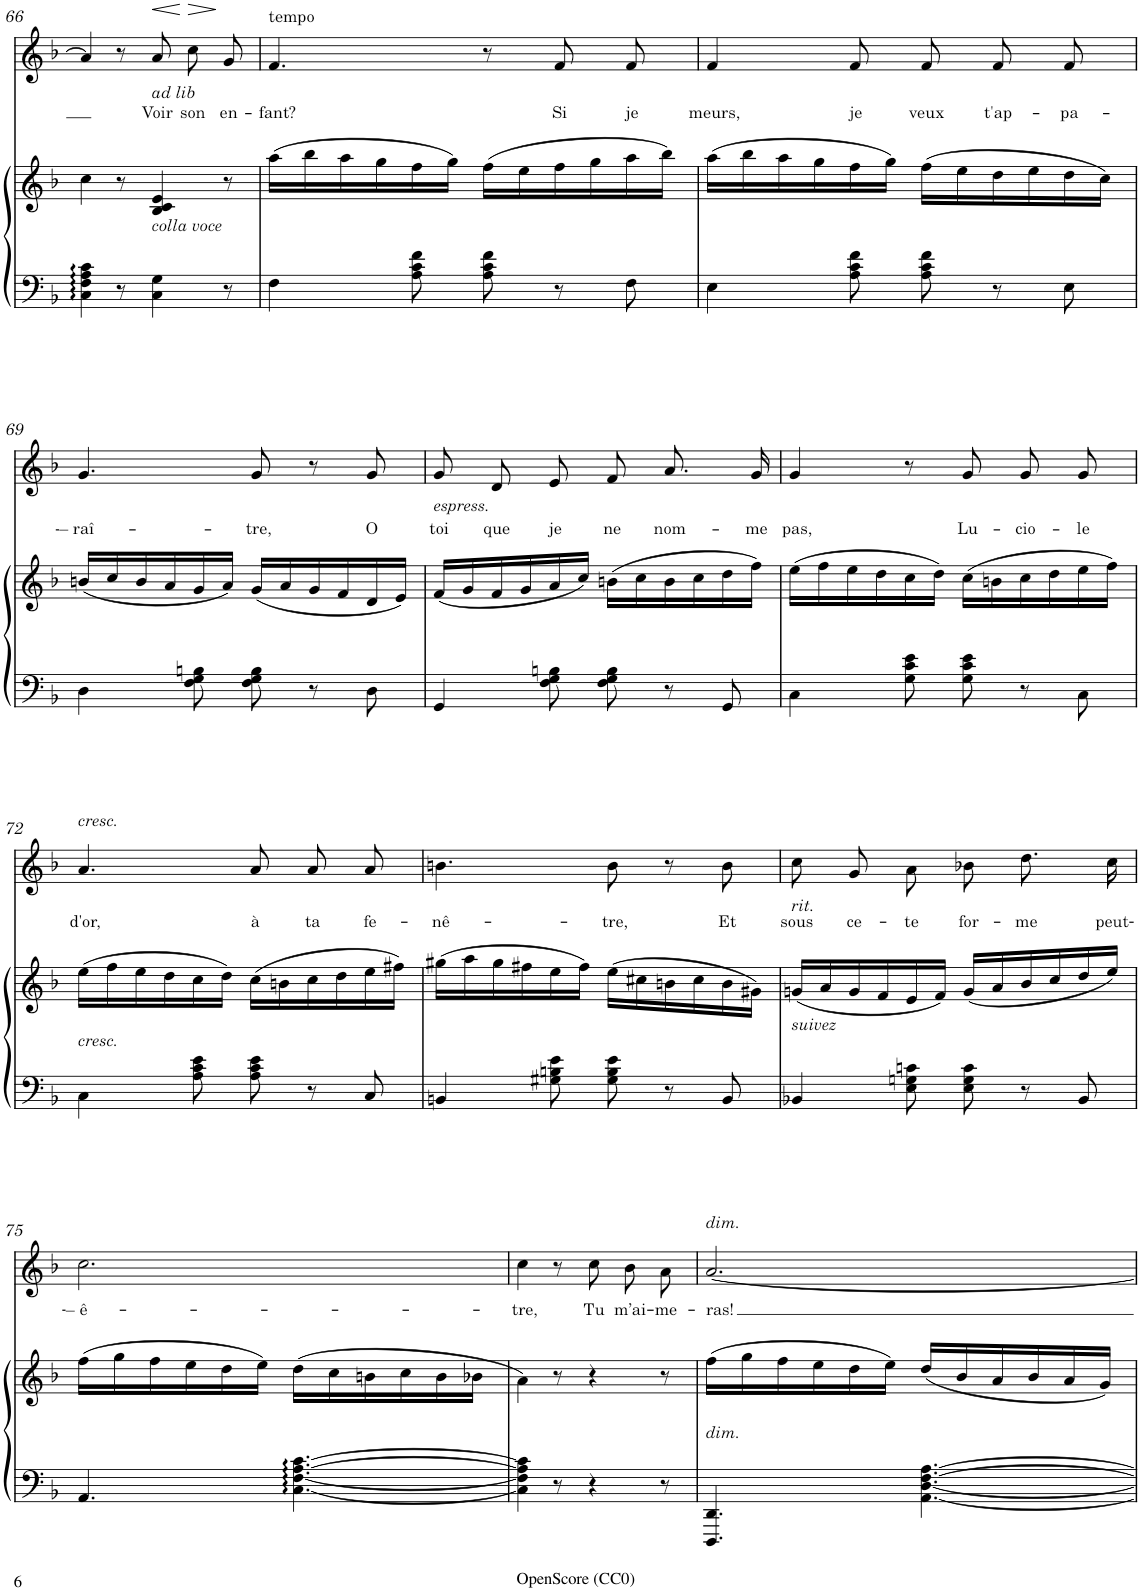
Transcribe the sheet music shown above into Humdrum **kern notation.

**kern	**kern	**kern	**text	**dynam
*part2	*part2	*part1	*part1	*part1
*staff3	*staff2	*staff1	*staff1	*staff1
*I"Piano	*	*I"Chant Voice	*	*
*I'Pno	*	*	*	*
!!LO:PB:g=z
*clefF4	*clefG2	*clefG2	*	*
*k[b-]	*k[b-]	*k[b-]	*	*
*M6/8	*M6/8	*M6/8	*	*
=66	=66	=66	=66	=66
4C\ 4F\ 4A\ 4c\	4cc\	4a/]	.	.
8r	8r	8r	.	.
!	!	!LO:TX:b:i:t=ad lib	!	!
!	!LO:TX:b:i:t=colla voce	!	!	!
!	!	!	!LO:LY:b	!LO:HP:b
4C\ 4G\	4B-/ 4c/ 4e/	8a/L	Voir	<
!	!	!	!LO:LY:b	!LO:HP:n=1:b
.	.	8cc/	son	[ >
!	!	!	!LO:LY:b	!
8r	8r	8g/J	en-	]
=67	=67	=67	=67	=67
!	!	!LO:TX:a:t=tempo	!	!
!	!	!	!LO:LY:b	!
4F\	(16aa\LL	4.f/	-fant?	.
.	16bb-\	.	.	.
.	16aa\	.	.	.
.	16gg\	.	.	.
8A\ 8c\ 8f\	16ff\	.	.	.
.	16gg\JJ)	.	.	.
8A\ 8c\ 8f\	(16ff\LL	8r	.	.
.	16ee\	.	.	.
!	!	!	!LO:LY:b	!
8r	16ff\	8f/L	Si	.
.	16gg\	.	.	.
!	!	!	!LO:LY:b	!
8F\	16aa\	8f/J	je	.
.	16bb-\JJ)	.	.	.
=68	=68	=68	=68	=68
!	!	!	!LO:LY:b	!
4E\	(16aa\LL	4f/	meurs,	.
.	16bb-\	.	.	.
.	16aa\	.	.	.
.	16gg\	.	.	.
!	!	!	!LO:LY:b	!
8A\ 8c\ 8f\	16ff\	8f/	je	.
.	16gg\JJ)	.	.	.
!	!	!	!LO:LY:b	!
8A\ 8c\ 8f\	(16ff\LL	8f/L	veux	.
.	16ee\	.	.	.
!	!	!	!LO:LY:b	!
8r	16dd\	8f/	t'ap-	.
.	16ee\	.	.	.
!	!	!	!LO:LY:b	!
8E\	16dd\	8f/J	-pa-	.
.	16cc\JJ)	.	.	.
!!LO:LB:g=z
=69	=69	=69	=69	=69
!	!	!	!LO:LY:b	!
4D\	(16bn/LL	4.g/	-– raî-	.
.	16cc/	.	.	.
.	16b/	.	.	.
.	16a/	.	.	.
8F\ 8G\ 8Bn\	16g/	.	.	.
.	16a/JJ)	.	.	.
!	!	!	!LO:LY:b	!
8F\ 8G\ 8B\	(16g/LL	8g/	-tre,	.
.	16a/	.	.	.
8r	16g/	8r	.	.
.	16f/	.	.	.
!	!	!	!LO:LY:b	!
8D\	16d/	8g/	O	.
.	16e/JJ)	.	.	.
=70	=70	=70	=70	=70
!	!	!LO:TX:b:i:t=espress.	!	!
!	!	!	!LO:LY:b	!
4GG/	(16f/LL	8g/L	toi	.
.	16g/	.	.	.
!	!	!	!LO:LY:b	!
.	16f/	8d/	que	.
.	16g/	.	.	.
!	!	!	!LO:LY:b	!
8F\ 8G\ 8Bn\	16a/	8e/J	je	.
.	16cc/JJ)	.	.	.
!	!	!	!LO:LY:b	!
8F\ 8G\ 8B\	(16bn\LL	8f/L	ne	.
.	16cc\	.	.	.
!	!	!	!LO:LY:b	!
8r	16b\	8.a/	nom-	.
.	16cc\	.	.	.
8GG/	16dd\	.	.	.
!	!	!	!LO:LY:b	!
.	16ff\JJ)	16g/Jk	-me	.
=71	=71	=71	=71	=71
!	!	!	!LO:LY:b	!
4C\	(16ee\LL	4g/	pas,	.
.	16ff\	.	.	.
.	16ee\	.	.	.
.	16dd\	.	.	.
8G\ 8c\ 8e\	16cc\	8r	.	.
.	16dd\JJ)	.	.	.
!	!	!	!LO:LY:b	!
8G\ 8c\ 8e\	(16cc\LL	8g/L	Lu-	.
.	16bn\	.	.	.
!	!	!	!LO:LY:b	!
8r	16cc\	8g/	-cio-	.
.	16dd\	.	.	.
!	!	!	!LO:LY:b	!
8C\	16ee\	8g/J	-le	.
.	16ff\JJ)	.	.	.
!!LO:LB:g=z
=72	=72	=72	=72	=72
!	!	!LO:TX:a:i:t=cresc.	!	!
!	!LO:TX:b:i:t=cresc.	!	!	!
!	!	!	!LO:LY:b	!
4C\	(16ee\LL	4.a/	d'or,	.
.	16ff\	.	.	.
.	16ee\	.	.	.
.	16dd\	.	.	.
8A\ 8c\ 8e\	16cc\	.	.	.
.	16dd\JJ)	.	.	.
!	!	!	!LO:LY:b	!
8A\ 8c\ 8e\	(16cc\LL	8a/L	à	.
.	16bn\	.	.	.
!	!	!	!LO:LY:b	!
8r	16cc\	8a/	ta	.
.	16dd\	.	.	.
!	!	!	!LO:LY:b	!
8C/	16ee\	8a/J	fe-	.
.	16ff#X\JJ)	.	.	.
=73	=73	=73	=73	=73
!	!	!	!LO:LY:b	!
4BBn/	(16gg#X\LL	4.bn\	-nê-	.
.	16aa\	.	.	.
.	16gg#\	.	.	.
.	16ff#X\	.	.	.
8G#X\ 8Bn\ 8e\	16ee\	.	.	.
.	16ff#\JJ)	.	.	.
!	!	!	!LO:LY:b	!
8G#\ 8B\ 8e\	(16ee\LL	8b\	-tre,	.
.	16cc#X\	.	.	.
8r	16bn\	8r	.	.
.	16cc#\	.	.	.
!	!	!	!LO:LY:b	!
8BB/	16b\	8b\	Et	.
.	16g#X\JJ)	.	.	.
=74	=74	=74	=74	=74
!	!	!LO:TX:b:i:t=rit.	!	!
!	!LO:TX:b:i:t=suivez	!	!	!
!	!	!	!LO:LY:b	!
4BB-X/	(16gn/LL	8cc\L	sous	.
.	16a/	.	.	.
!	!	!	!LO:LY:b	!
.	16g/	8g\	ce-	.
.	16f/	.	.	.
!	!	!	!LO:LY:b	!
8E\ 8Gn\ 8cn\	16e/	8a\J	-te	.
.	16f/JJ)	.	.	.
!	!	!	!LO:LY:b	!
8E\ 8G\ 8c\	(16g/LL	8b-X\L	for-	.
.	16a/	.	.	.
!	!	!	!LO:LY:b	!
8r	16b-/	8.dd\	-me	.
.	16cc/	.	.	.
8BB-/	16dd/	.	.	.
!	!	!	!LO:LY:b	!
.	16ee/JJ)	16cc\Jk	peut-	.
!!LO:LB:g=z
=75	=75	=75	=75	=75
!	!	!	!LO:LY:b	!
4.AA/	(16ff\LL	2.cc\	-– ê-	.
.	16gg\	.	.	.
.	16ff\	.	.	.
.	16ee\	.	.	.
.	16dd\	.	.	.
.	16ee\JJ)	.	.	.
[4.C\ [<4.F\ [4.A\ [4.c\	(16dd\LL	.	.	.
.	16cc\	.	.	.
.	16bn\	.	.	.
.	16cc\	.	.	.
.	16b\	.	.	.
.	16b-X\JJ	.	.	.
=76	=76	=76	=76	=76
!	!	!	!LO:LY:b	!
4C\] 4F\] 4A\] 4c\]	4a\)	4cc\	-tre,	.
8r	8r	8r	.	.
!	!	!	!LO:LY:b	!
4r	4r	8cc\L	Tu	.
!	!	!	!LO:LY:b	!
.	.	8b-\	m’ai-	.
!	!	!	!LO:LY:b	!
8r	8r	8a\J	-me-	.
=77	=77	=77	=77	=77
!	!	!LO:TX:a:i:t=dim.	!	!
!	!LO:TX:b:i:t=dim.	!	!	!
!	!	!	!LO:LY:b	!
4.DDD/ 4.DD/	(16ff\LL	[<2.a/	-ras!	.
.	16gg\	.	.	.
.	16ff\	.	.	.
.	16ee\	.	.	.
.	16dd\	.	.	.
.	16ee\JJ)	.	.	.
[4.AA\ [<4.D\ [4.F\ [4.A\	(16dd/LL	.	.	.
.	16b-/	.	.	.
.	16a/	.	.	.
.	16b-/	.	.	.
.	16a/	.	.	.
.	16g/JJ)	.	.	.
=	=	=	=	=
*-	*-	*-	*-	*-
